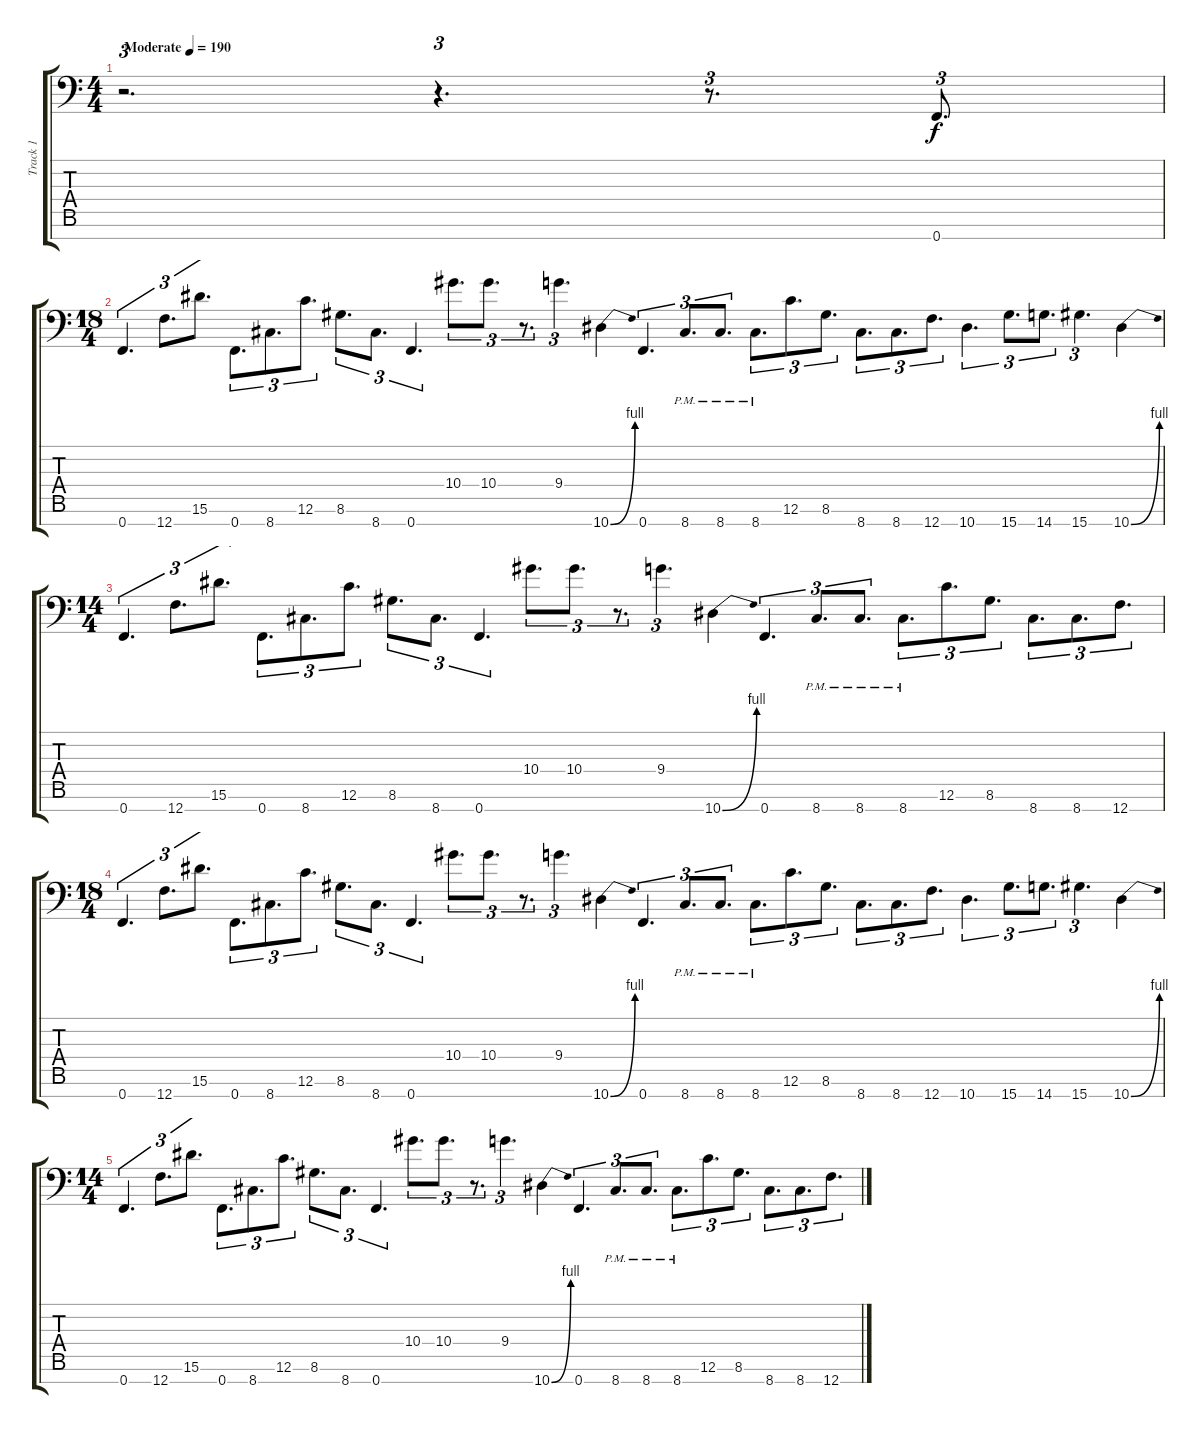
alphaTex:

\track ("Track 1" "Track 1") {instrument distortionguitar}
\staff {score tabs}
\tuning (C4 G3 Eb3 Bb2 F2 C2 F1) {hide}
\ts (4 4)
\tempo (190 "Moderate")
\clef f4
\ks c
r.2{d tu (3 2) dy f instrument distortionguitar} r.4{d tu (3 2)} r.8{d tu (3 2)} 0.7.8{d tu (3 2)} |
\ts (18 4)
0.7.4{d tu (3 2)} 12.7.8{d tu (3 2)} 15.6.8{d tu (3 2)} 0.7.8{d tu (3 2)} 8.7.8{d tu (3 2)} 12.6.8{d tu (3 2)} 8.6.8{d tu (3 2)} 8.7.8{d tu (3 2)} 0.7.4{d tu (3 2)} 10.4.8{d tu (3 2)} 10.4.8{d tu (3 2)} r.8{d tu (3 2)} 9.4.4{d tu (3 2)} 10.7{be (bend 0 0 60 4)}.4 0.7.4{d tu (3 2)} 8.7{pm}.8{d tu (3 2)} 8.7{pm}.8{d tu (3 2)} 8.7{pm}.8{d tu (3 2)} 12.6.8{d tu (3 2)} 8.6.8{d tu (3 2)} 8.7.8{d tu (3 2)} 8.7.8{d tu (3 2)} 12.7.8{d tu (3 2)} 10.7.4{d tu (3 2)} 15.7.8{d tu (3 2)} 14.7.8{d tu (3 2)} 15.7.4{d tu (3 2)} 10.7{be (bend 0 0 60 4)}.4 |
\ts (14 4)
0.7.4{d tu (3 2)} 12.7.8{d tu (3 2)} 15.6.8{d tu (3 2)} 0.7.8{d tu (3 2)} 8.7.8{d tu (3 2)} 12.6.8{d tu (3 2)} 8.6.8{d tu (3 2)} 8.7.8{d tu (3 2)} 0.7.4{d tu (3 2)} 10.4.8{d tu (3 2)} 10.4.8{d tu (3 2)} r.8{d tu (3 2)} 9.4.4{d tu (3 2)} 10.7{be (bend 0 0 60 4)}.4 0.7.4{d tu (3 2)} 8.7{pm}.8{d tu (3 2)} 8.7{pm}.8{d tu (3 2)} 8.7{pm}.8{d tu (3 2)} 12.6.8{d tu (3 2)} 8.6.8{d tu (3 2)} 8.7.8{d tu (3 2)} 8.7.8{d tu (3 2)} 12.7.8{d tu (3 2)} |
\ts (18 4)
0.7.4{d tu (3 2)} 12.7.8{d tu (3 2)} 15.6.8{d tu (3 2)} 0.7.8{d tu (3 2)} 8.7.8{d tu (3 2)} 12.6.8{d tu (3 2)} 8.6.8{d tu (3 2)} 8.7.8{d tu (3 2)} 0.7.4{d tu (3 2)} 10.4.8{d tu (3 2)} 10.4.8{d tu (3 2)} r.8{d tu (3 2)} 9.4.4{d tu (3 2)} 10.7{be (bend 0 0 60 4)}.4 0.7.4{d tu (3 2)} 8.7{pm}.8{d tu (3 2)} 8.7{pm}.8{d tu (3 2)} 8.7{pm}.8{d tu (3 2)} 12.6.8{d tu (3 2)} 8.6.8{d tu (3 2)} 8.7.8{d tu (3 2)} 8.7.8{d tu (3 2)} 12.7.8{d tu (3 2)} 10.7.4{d tu (3 2)} 15.7.8{d tu (3 2)} 14.7.8{d tu (3 2)} 15.7.4{d tu (3 2)} 10.7{be (bend 0 0 60 4)}.4 |
\ts (14 4)
0.7.4{d tu (3 2)} 12.7.8{d tu (3 2)} 15.6.8{d tu (3 2)} 0.7.8{d tu (3 2)} 8.7.8{d tu (3 2)} 12.6.8{d tu (3 2)} 8.6.8{d tu (3 2)} 8.7.8{d tu (3 2)} 0.7.4{d tu (3 2)} 10.4.8{d tu (3 2)} 10.4.8{d tu (3 2)} r.8{d tu (3 2)} 9.4.4{d tu (3 2)} 10.7{be (bend 0 0 60 4)}.4 0.7.4{d tu (3 2)} 8.7{pm}.8{d tu (3 2)} 8.7{pm}.8{d tu (3 2)} 8.7{pm}.8{d tu (3 2)} 12.6.8{d tu (3 2)} 8.6.8{d tu (3 2)} 8.7.8{d tu (3 2)} 8.7.8{d tu (3 2)} 12.7.8{d tu (3 2)}
